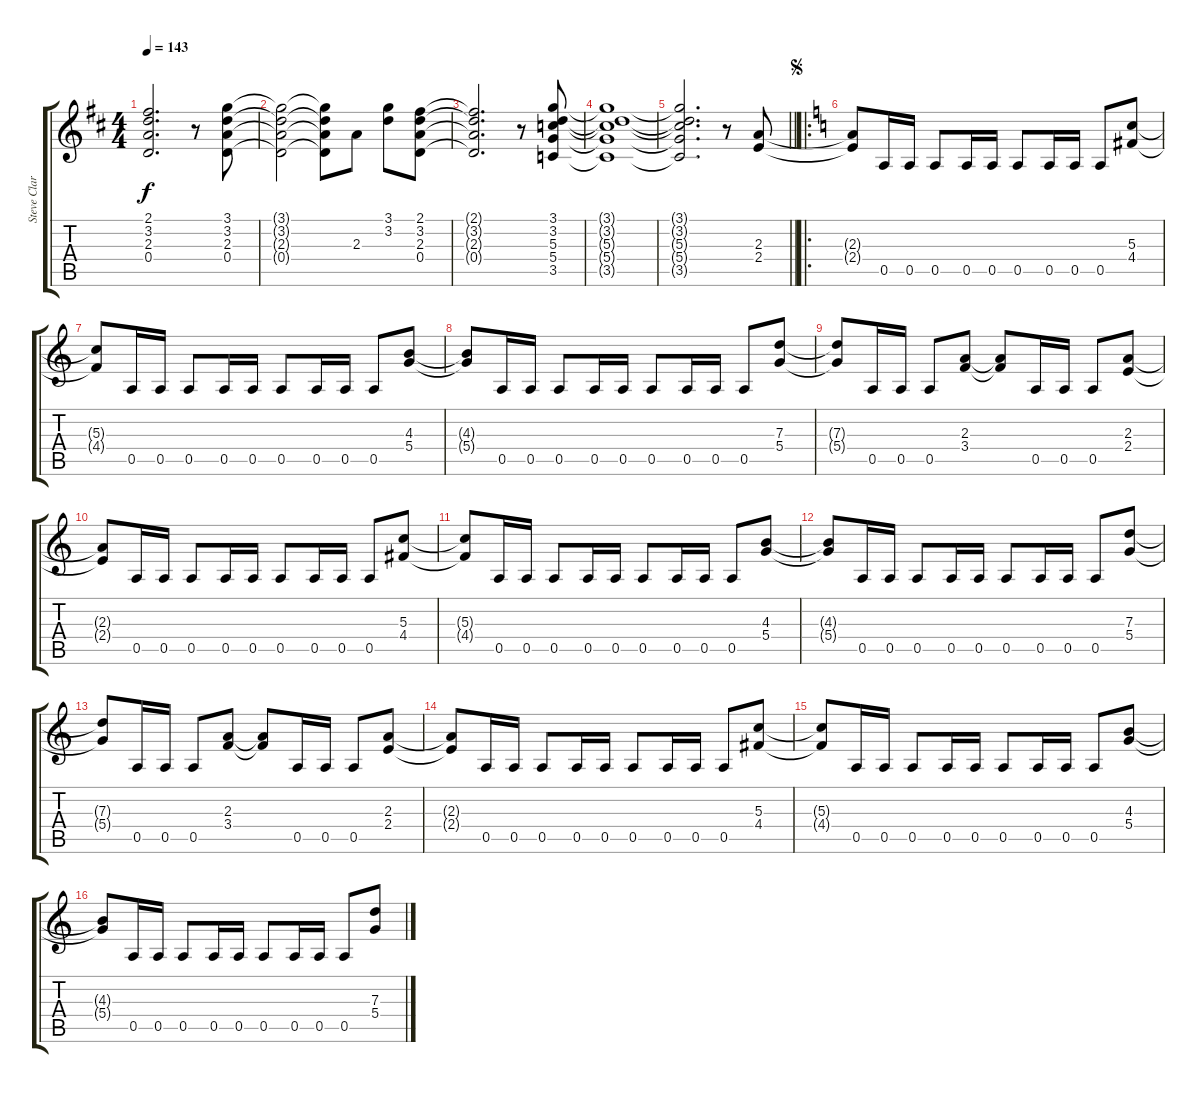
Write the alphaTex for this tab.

\track ("Steve Clark" "Steve Clar") {instrument distortionguitar}
\staff {score tabs}
\tuning (E4 B3 G3 D3 A2 E2) {hide}
\ts (4 4)
\tempo 143
\clef g2
\ks d
(2.1{t} 3.2{t} 2.3{t} 0.4{t}).2{d dy f} r.8 (3.1 3.2 2.3 0.4).8 |
(3.1{t} 3.2{t} 2.3{t} 0.4{t}).2 (3.1{t} 3.2{t} 2.3{t} 0.4{t}).8 2.3.8 (3.1 3.2).8 (2.1 3.2 2.3 0.4).8 |
(2.1{t} 3.2{t} 2.3{t} 0.4{t}).2{d} r.8 (3.1 3.2 5.3 5.4 3.5).8 |
(3.1{t} 3.2{t} 5.3{t} 5.4{t} 3.5{t}).1 |
\barLineRight lightlight
(3.1{t} 3.2{t} 5.3{t} 5.4{t} 3.5{t}).2{d} r.8 (2.3 2.4).8 |
\ro
\jump segno
\ks aminor
(2.3{t} 2.4{t}).8 0.5.16 0.5.16 0.5.8 0.5.16 0.5.16 0.5.8 0.5.16 0.5.16 0.5.8 (5.3 4.4).8 |
(5.3{t} 4.4{t}).8 0.5.16 0.5.16 0.5.8 0.5.16 0.5.16 0.5.8 0.5.16 0.5.16 0.5.8 (4.3 5.4).8 |
(4.3{t} 5.4{t}).8 0.5.16 0.5.16 0.5.8 0.5.16 0.5.16 0.5.8 0.5.16 0.5.16 0.5.8 (7.3 5.4).8 |
(7.3{t} 5.4{t}).8 0.5.16 0.5.16 0.5.8 (2.3 3.4).8 (2.3{t} 3.4{t}).8 0.5.16 0.5.16 0.5.8 (2.3 2.4).8 |
(2.3{t} 2.4{t}).8 0.5.16 0.5.16 0.5.8 0.5.16 0.5.16 0.5.8 0.5.16 0.5.16 0.5.8 (5.3 4.4).8 |
(5.3{t} 4.4{t}).8 0.5.16 0.5.16 0.5.8 0.5.16 0.5.16 0.5.8 0.5.16 0.5.16 0.5.8 (4.3 5.4).8 |
(4.3{t} 5.4{t}).8 0.5.16 0.5.16 0.5.8 0.5.16 0.5.16 0.5.8 0.5.16 0.5.16 0.5.8 (7.3 5.4).8 |
(7.3{t} 5.4{t}).8 0.5.16 0.5.16 0.5.8 (2.3 3.4).8 (2.3{t} 3.4{t}).8 0.5.16 0.5.16 0.5.8 (2.3 2.4).8 |
(2.3{t} 2.4{t}).8 0.5.16 0.5.16 0.5.8 0.5.16 0.5.16 0.5.8 0.5.16 0.5.16 0.5.8 (5.3 4.4).8 |
(5.3{t} 4.4{t}).8 0.5.16 0.5.16 0.5.8 0.5.16 0.5.16 0.5.8 0.5.16 0.5.16 0.5.8 (4.3 5.4).8 |
(4.3{t} 5.4{t}).8 0.5.16 0.5.16 0.5.8 0.5.16 0.5.16 0.5.8 0.5.16 0.5.16 0.5.8 (7.3 5.4).8
